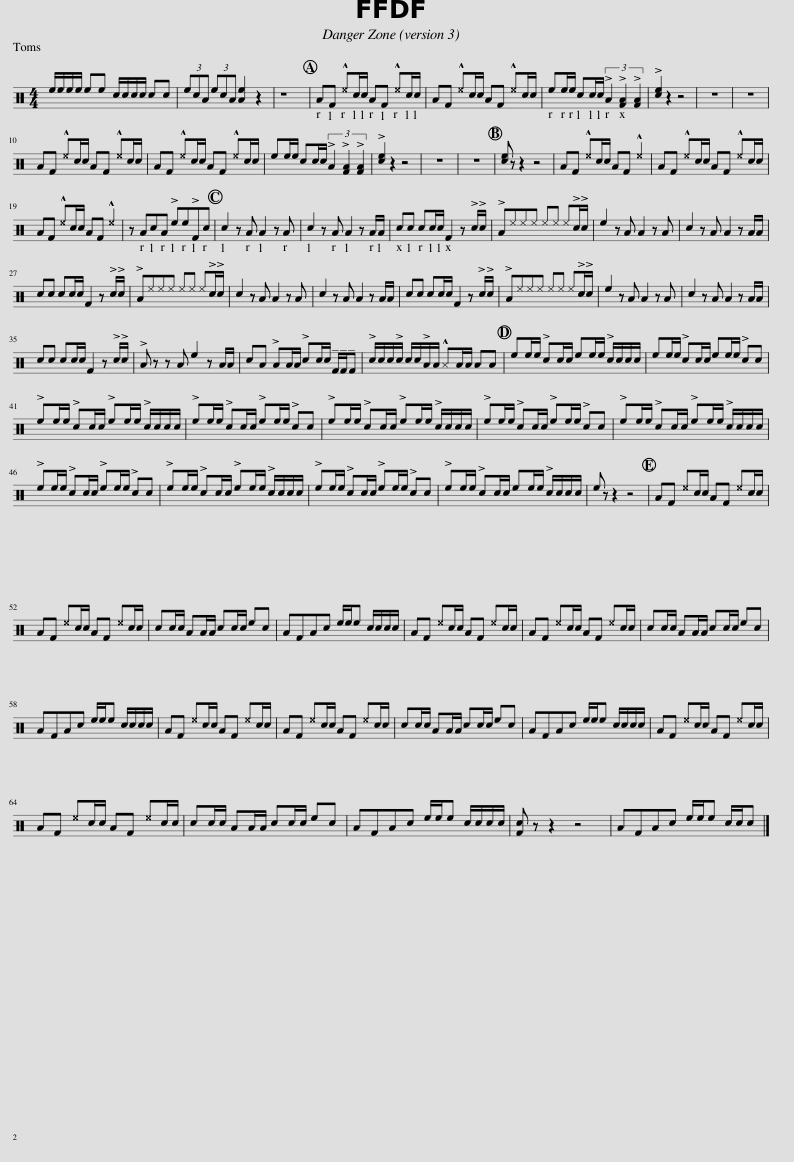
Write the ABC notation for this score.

X:1
L:1/8
M:4/4
I:linebreak $
K:C
V:1 perc
K:none
V:1
 e/e/e/e/ ee c/c/c/c/ cc | (3ecA (3ecA [Ae]2 z2 | z8 | AF !^!ec/c/ AF !^!ec/c/ | AF !^!ec/c/ AF !^!ec/c/ | %5
 ee/e/ cc/c/ (3!>!A2 !>![FA]2 !>![FA]2 | !>![ce]2 z2 z4 | z8 | z8 |$ AF !^!ec/c/ AF !^!ec/c/ | %10
 AF !^!ec/c/ AF !^!ec/c/ | ee/e/ cc/c/ (3!>!A2 !>![FA]2 !>![FA]2 | !>![ce]2 z2 z4 | z8 | z8 | %15
 [ce] z z2 z4 | AF !^!ec/c/ AF !^!e2 | AF !^!ec/c/ AF !^!ec/c/ |$ AF !^!ec/c/ AF !^!e2 | z AcA !>!ee!>!Fc | %20
 c2 z A A2 z A | c2 z A A2 z A/A/ | cc cc/c/ F2 z !>!c/!>!c/ | !>!A^e^e^e ^e^e ^e!>!c/!>!c/ | e2 z A A2 z A | %25
 c2 z A A2 z A/A/ |$ cc cc/c/ F2 z !>!c/!>!c/ | !>!A^e^e^e ^e^e ^e!>!c/!>!c/ | c2 z A A2 z A | c2 z A A2 z A/A/ | %30
 cc cc/c/ F2 z !>!c/!>!c/ | !>!A^e^e^e ^e^e ^e!>!c/!>!c/ | e2 z A A2 z A | c2 z A A2 z A/A/ |$ cc cc/c/ F2 z !>!c/!>!c/ | %35
 !>!A z z A e2 z A/A/ | cA !>!AA/A/ !>!cc/c/ !tenuto!F/!tenuto!F/!tenuto!F | !>!c/c/c/!>!c/ c/c/!>!A/A/ !^!^AA/A/ AA | ee/e/ !>!cc/c/ ee/e/ !>!c/c/c/c/ | ee/e/ !>!cc/c/ ee/e/ !>!cc |$ %40
 !>!ee/e/ !>!cc/c/ !>!ee/e/ !>!c/c/c/c/ | !>!ee/e/ !>!cc/c/ !>!ee/e/ !>!cc | !>!ee/e/ !>!cc/c/ !>!ee/e/ !>!c/c/c/c/ | !>!ee/e/ !>!cc/c/ !>!ee/e/ !>!cc | !>!ee/e/ !>!cc/c/ !>!ee/e/ !>!c/c/c/c/ |$ %45
 !>!ee/e/ !>!cc/c/ !>!ee/e/ !>!cc | !>!ee/e/ !>!cc/c/ !>!ee/e/ !>!c/c/c/c/ | !>!ee/e/ !>!cc/c/ !>!ee/e/ !>!cc | !>!ee/e/ !>!cc/c/ ee/e/ !>!c/c/c/c/ | e z z2 z4 | %50
 AF ec/c/ AF ec/c/ |$ AF ec/c/ AF ec/c/ | cc/c/ AA/A/ cc/c/ ec | AFAc e/e/e c/c/c/c/ | AF ec/c/ AF ec/c/ | %55
 AF ec/c/ AF ec/c/ | cc/c/ AA/A/ cc/c/ ec |$ AFAc e/e/e c/c/c/c/ | AF ec/c/ AF ec/c/ | AF ec/c/ AF ec/c/ | %60
 cc/c/ AA/A/ cc/c/ ec | AFAc e/e/e c/c/c/c/ | AF ec/c/ AF ec/c/ |$ AF ec/c/ AF ec/c/ | cc/c/ AA/A/ cc/c/ ec | %65
 AFAc e/e/e c/c/c/c/ | [Fc] z z2 z4 | AFAc e/e/e c/c/c |] %68
